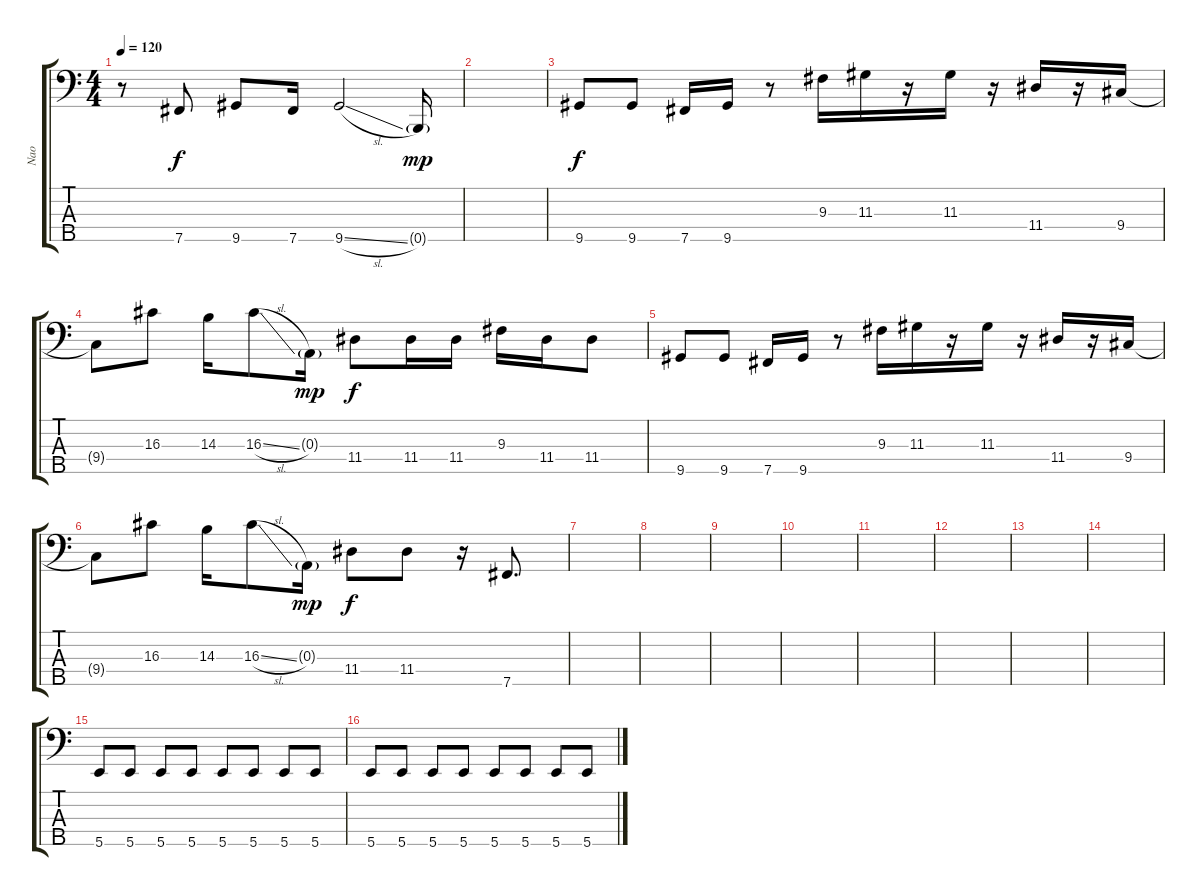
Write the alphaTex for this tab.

\track ("Nao" "Nao") {instrument electricbassfinger}
\staff {score tabs}
\tuning (G2 D2 A1 E1 B0) {hide}
\ts (4 4)
\tempo 120
\clef f4
\ks c
r.8{dy f} 7.5.8 9.5.8 7.5.16 9.5{sl}.2 0.5{g}.16{dy mp} |
|
9.5.8{dy f} 9.5.8 7.5.16 9.5.16 r.8 9.3.16 11.3.16 r.16 11.3.16 r.16 11.4.16 r.16 9.4.16 |
9.4{t}.8 16.3.8 14.3.16 16.3{sl}.8 0.3{g}.16{dy mp} 11.4.8{dy f} 11.4.16 11.4.16 9.3.16 11.4.16 11.4.8 |
9.5.8 9.5.8 7.5.16 9.5.16 r.8 9.3.16 11.3.16 r.16 11.3.16 r.16 11.4.16 r.16 9.4.16 |
9.4{t}.8 16.3.8 14.3.16 16.3{sl}.8 0.3{g}.16{dy mp} 11.4.8{dy f} 11.4.8 r.16 7.5.8{d} |
|
|
|
|
|
|
|
|
5.5.8 5.5.8 5.5.8 5.5.8 5.5.8 5.5.8 5.5.8 5.5.8 |
5.5.8 5.5.8 5.5.8 5.5.8 5.5.8 5.5.8 5.5.8 5.5.8
